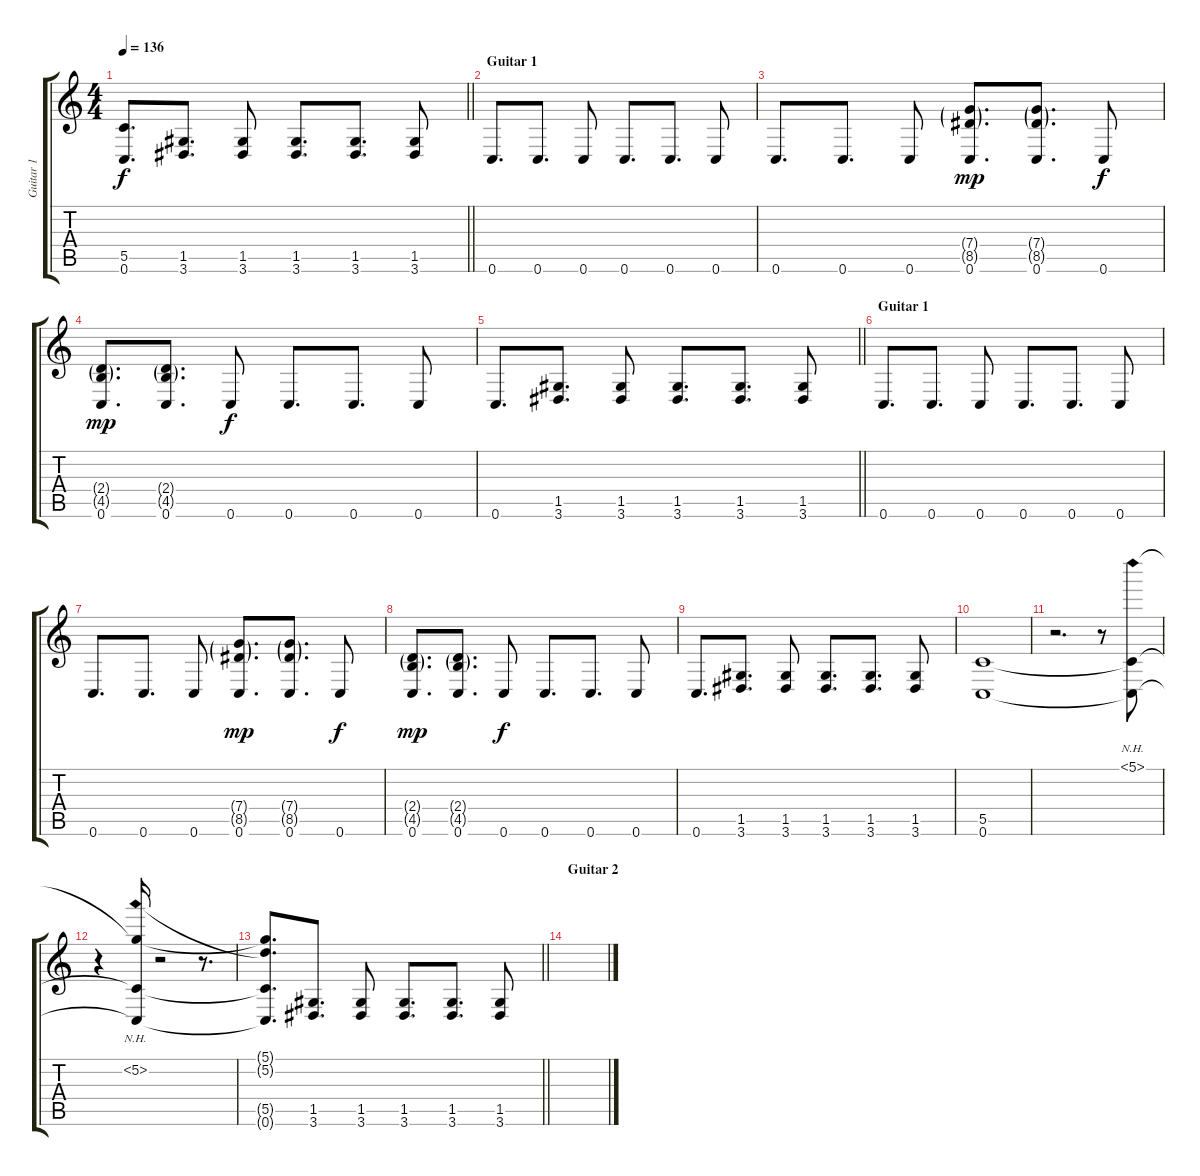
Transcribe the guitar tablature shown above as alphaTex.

\track ("Guitar 1" "Guitar 1") {instrument distortionguitar}
\staff {score tabs}
\tuning (D4 A3 F3 C3 G2 C2) {hide}
\ts (4 4)
\tempo 136
\clef g2
\barLineRight lightlight
\ks c
(5.5{t} 0.6{t}).8{d dy f} (1.5 3.6).8{d} (1.5 3.6).8 (1.5 3.6).8{d} (1.5 3.6).8{d} (1.5 3.6).8 |
\section ("" "Guitar 1")
0.6.8{d} 0.6.8{d} 0.6.8 0.6.8{d} 0.6.8{d} 0.6.8 |
0.6.8{d} 0.6.8{d} 0.6.8 (7.4{g} 8.5{g} 0.6).8{d dy mp} (7.4{g} 8.5{g} 0.6).8{d} 0.6.8{dy f} |
(2.4{g} 4.5{g} 0.6).8{d dy mp} (2.4{g} 4.5{g} 0.6).8{d} 0.6.8{dy f} 0.6.8{d} 0.6.8{d} 0.6.8 |
\barLineRight lightlight
0.6.8{d} (1.5 3.6).8{d} (1.5 3.6).8 (1.5 3.6).8{d} (1.5 3.6).8{d} (1.5 3.6).8 |
\section ("" "Guitar 1")
0.6.8{d} 0.6.8{d} 0.6.8 0.6.8{d} 0.6.8{d} 0.6.8 |
0.6.8{d} 0.6.8{d} 0.6.8 (7.4{g} 8.5{g} 0.6).8{d dy mp} (7.4{g} 8.5{g} 0.6).8{d} 0.6.8{dy f} |
(2.4{g} 4.5{g} 0.6).8{d dy mp} (2.4{g} 4.5{g} 0.6).8{d} 0.6.8{dy f} 0.6.8{d} 0.6.8{d} 0.6.8 |
0.6.8{d} (1.5 3.6).8{d} (1.5 3.6).8 (1.5 3.6).8{d} (1.5 3.6).8{d} (1.5 3.6).8 |
(5.5 0.6).1 |
r.2{d} r.8 (5.1{nh} 5.5{t} 0.6{t}).8 |
r.4 (5.1{t} 5.2{nh} 5.5{t} 0.6{t}).16 r.2 r.8{d} |
\barLineRight lightlight
(5.1{t} 5.2{t} 5.5{t} 0.6{t}).8{d} (1.5 3.6).8{d} (1.5 3.6).8 (1.5 3.6).8{d} (1.5 3.6).8{d} (1.5 3.6).8 |
\section ("" "Guitar 2")
